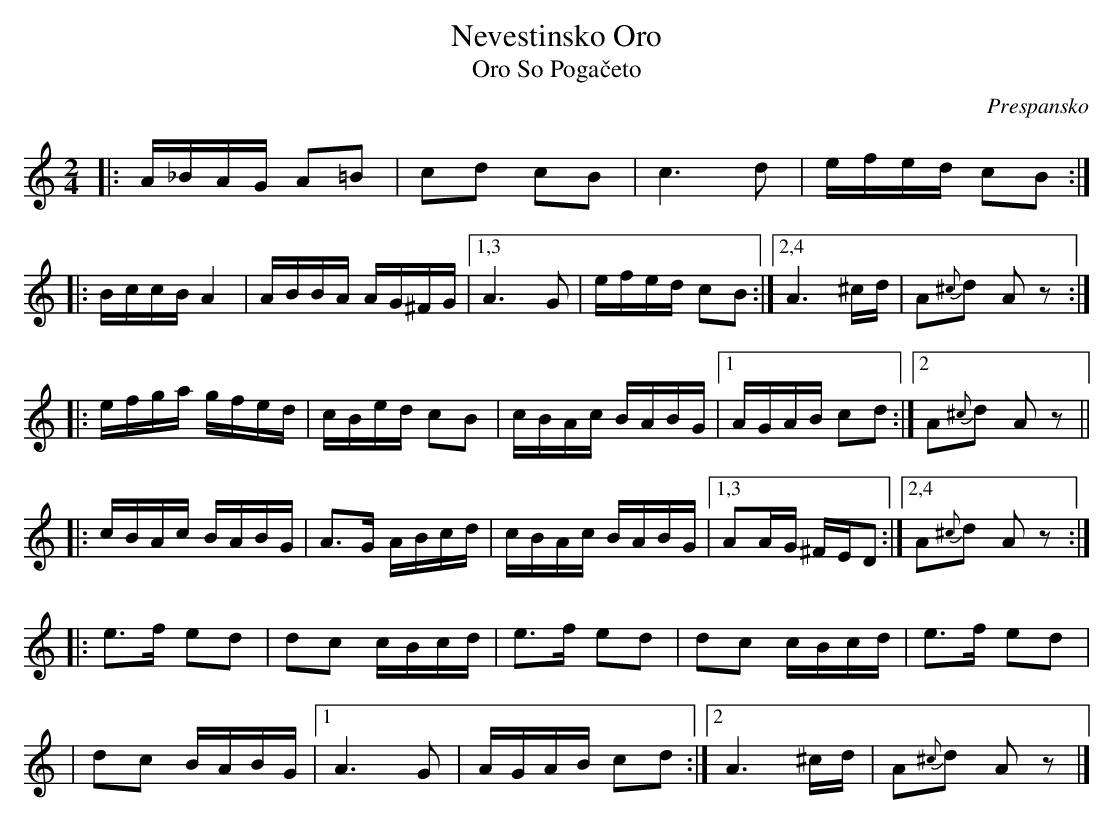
X:1
T: Nevestinsko Oro
T: Oro So Poga\vceto
O: Prespansko
M: 2/4
L: 1/16
K: Am
|: A_BAG A2=B2 | c2d2 c2B2  |    c6   d2   |    efed c2B2  :|
|: BccB  A4    | ABBA AG^FG |1,3 A6   G2   |    efed c2B2  :|2,4 A6      ^cd   | A2{^c}d2 A2z2 :|
|: efga  gfed  | cBed c2B2  |    cBAc BABG |1   AGAB c2d2  :|2   A2{^c}d2 A2z2 ||
|: cBAc  BABG  | A3G  ABcd  |    cBAc BABG |1,3 A2AG ^FED2 :|2,4 A2{^c}d2 A2z2 :|
|: e3f   e2d2  | d2c2 cBcd  |    e3f  e2d2 |    d2c2 cBcd  |     e3f      e2d2 |
| d2c2 BABG |1 A6 G2 | AGAB c2d2 :|2 A6 ^cd | A2{^c}d2 A2z2 |]
